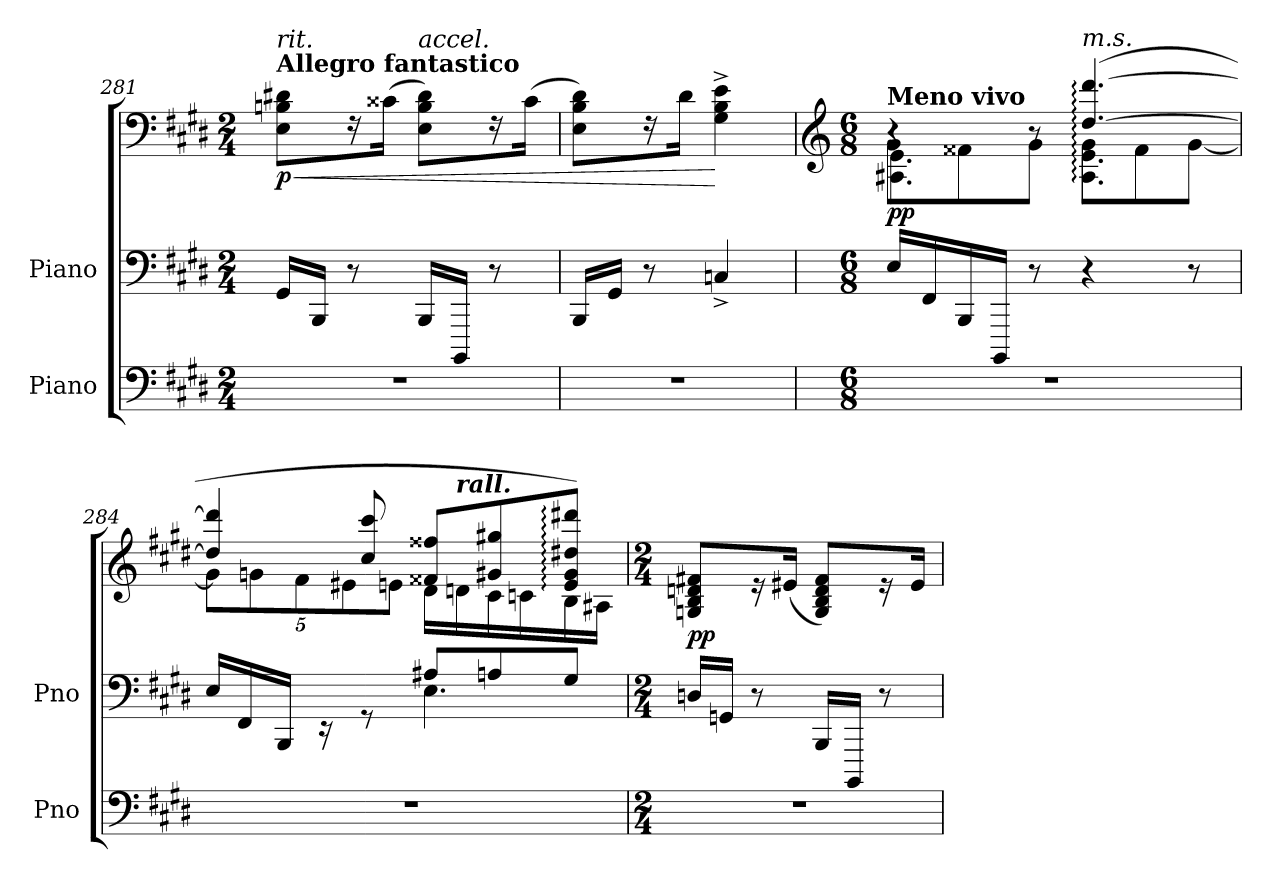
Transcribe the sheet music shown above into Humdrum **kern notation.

**kern	**kern	**kern	**dynam
*part2	*part1	*part1	*part1
*staff3	*staff2	*staff1	*staff1/2
*I"Piano	*I"Piano	*	*
*I'Pno	*I'Pno	*	*
!!LO:LB:g=z
*clefF4	*clefF4	*clefF4	*
*k[f#c#g#d#]	*k[f#c#g#d#]	*k[f#c#g#d#]	*
*M2/4	*M2/4	*M2/4	*
=281	=281	=281	=281
!	!	!LO:TX:a:B:t=Allegro fantastico	!
!	!	!LO:TX:a:i:t=rit.	!
!	!	!	!LO:HP:b
!	!	!	!LO:DY:n=1:b
2r	16GG#/LL	8E\ 8Bn\ 8d#X\L	< p
.	16BBB/JJ	.	.
.	8r	16rF	.
.	.	(>16c##X\Jk	.
!	!	!LO:TX:a:i:t=accel.	!
.	16BBB/LL	8E\ 8B\ 8d#\L)	.
.	16BBBB/JJ	.	.
.	8r	16rF	.
.	.	(>16c##\Jk	.
=282	=282	=282	=282
2r	16BBB/LL	8E\ 8B\ 8d#\L)	.
.	16GG#/JJ	.	.
.	8r	16rF	.
.	.	16d#\Jk	.
.	4Cn^/	4G#\^ 4B\^ 4e\^	[
=283	=283	=283	=283
*	*	*clefG2	*
*M6/8	*M6/8	*M6/8	*
*	*	*^	*
*	*	*	*^	*
*	*	*	*	*^	*
!	!	!LO:TX:a:B:t=Meno vivo	!	!	!	!
!	!	!	!	!	!	!LO:DY:b
2.r	16E/LL	4r	8g#\L	4.ryy	4.A#X\ 4.e\	pp
.	16FF#/	.	.	.	.	.
.	16BBB/	.	8f##X\	.	.	.
.	16BBBB/JJ	.	.	.	.	.
.	8r	8r	8g#\J	.	.	.
!	!	!LO:TX:a:i:t=m.s.	!	!	!	!
.	4r	(>[4.dd#/ [4.ddd#/	8g#\L	8A#!yy: 8e!yy: 8g#!yy: 8dd#!yy: 8ddd#!yy:	4.A#\: 4.e\:	.
.	.	.	8f##\	4ryy	.	.
.	8r	.	[8g#\J	.	.	.
*	*	*	*v	*v	*v	*
!!LO:LB:g=z
=284	=284	=284	=284	=284
*	*^	*	*	*
*	*	*	*	*Xbrackettup	*
2.r	16E/LL	4.ryy	4dd#/] 4ddd#/]	40%3g#\L]	.
.	16FF#/	.	.	.	.
.	.	.	.	40%3gn\	.
.	16BBB/JJ	.	.	.	.
.	.	.	.	40%3f#\	.
.	16rEE	.	.	.	.
.	.	.	.	40%3e#X\	.
.	8rGG	.	8cc#/ 8ccc#/	.	.
.	.	.	.	40%3en\J	.
.	8A#X/L	4.E\	8f##X/ 8ff##X/L	16d#\LL	.
!	!	!	!	!LO:TX:a:Bi:t=rall.	!
.	.	.	.	16dn\	.
.	8An/	.	8g#X/ 8gg#X/	16c#\	.
.	.	.	.	16cn\	.
.	8G#/J	.	8e/: 8g#/: 8dd#X/: 8ddd#X/:J)	16B\	.
.	.	.	.	16A#i\JJ	.
*	*v	*v	*	*	*
*	*	*v	*v	*
!!LO:PB:g=z
=285	=285	=285	=285
*M2/4	*M2/4	*M2/4	*
*	*	*^	*
!	!	!LO:TX:a:B:t=Allegro	!	!
!	!	!	!	!LO:DY:b
*	*	*v	*v	*
2r	16Dn/LL	8Gn/ 8B/ 8dn/ 8f#X/L	pp
.	16GGn/JJ	.	.
.	8r	16r	.
.	.	(<16e#X/Jk	.
.	16BBB/LL	8G/ 8B/ 8d/ 8f#/L)	.
.	16BBBB/JJ	.	.
.	8r	16r	.
.	.	16e#/Jk	.
=	=	=	=
*-	*-	*-	*-
